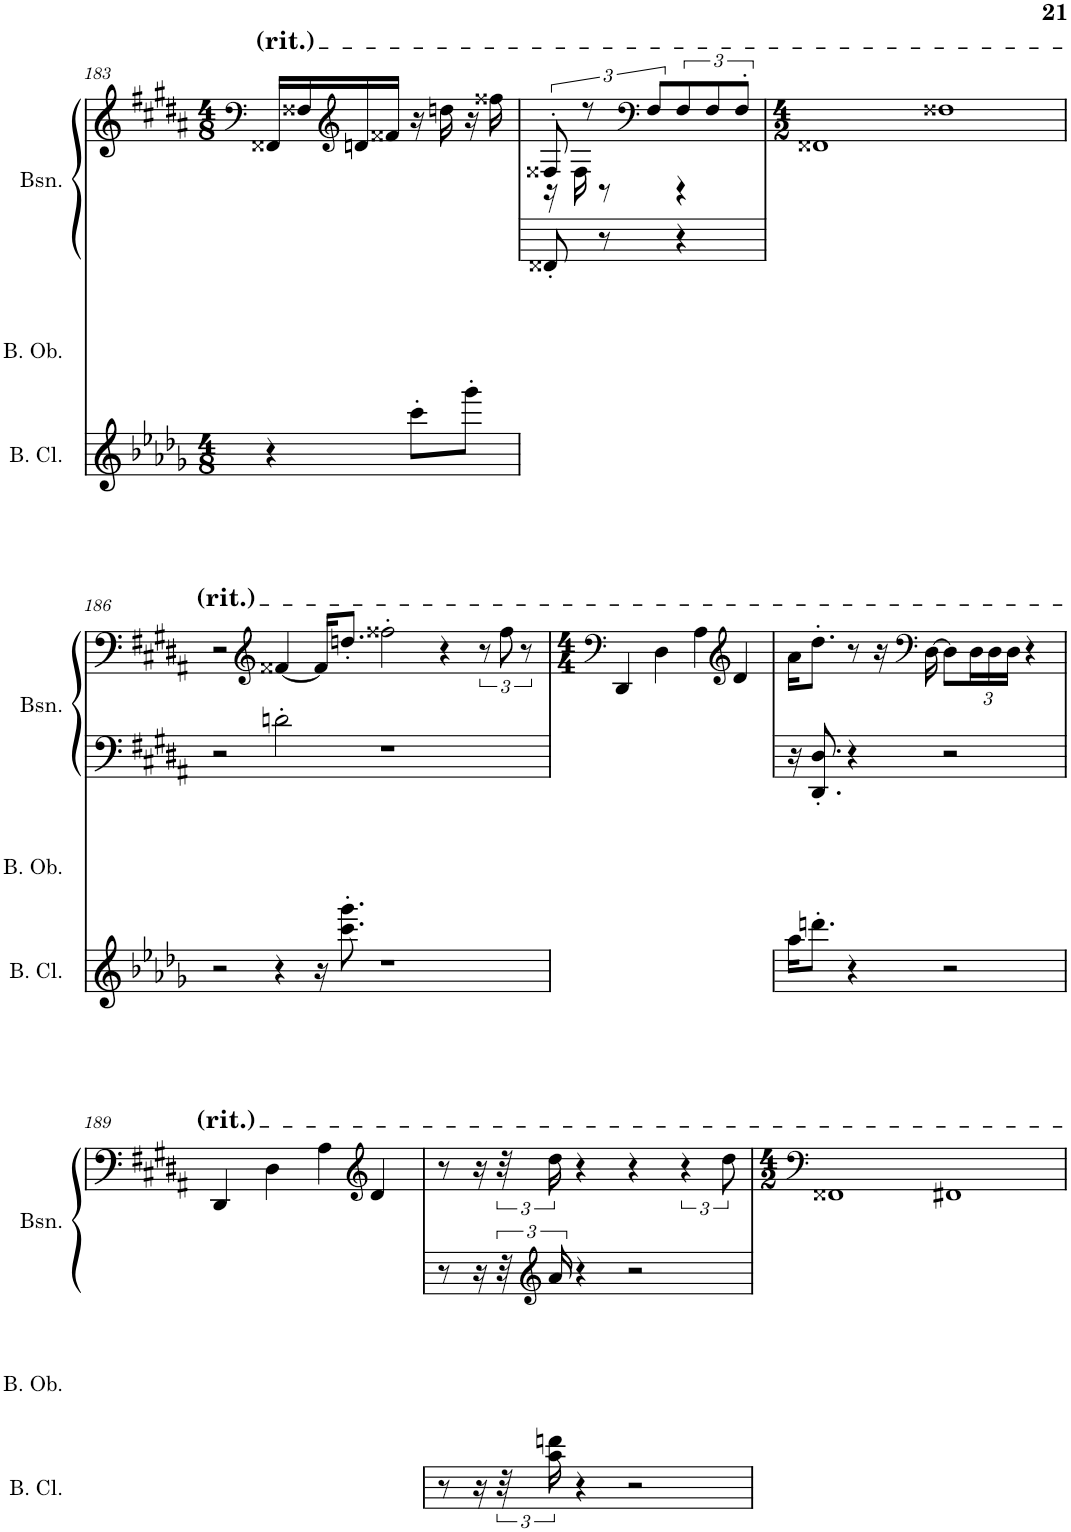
**kern	**kern	**kern	**kern
*part3	*part2	*part1	*part1
*staff4	*staff3	*staff2	*staff1
*I"Bass Clarinet	*I"Bass Oboe	*I"Bassoon	*
*I'B. Cl.	*I'B. Ob.	*I'Bsn.	*
!!LO:PB:g=z
*clefG2	*clefG2	*clefF4	*clefF4
*Trd8c14	*	*	*
*k[b-e-a-d-g-]	*k[f#c#g#d#a#]	*k[f#c#g#d#a#]	*k[f#c#g#d#a#]
*M4/8	*M4/8	*M4/8	*M4/8
=183	=183	=183	=183
4r	2r	2r	16FF##X/LL
.	.	.	16F##X/
*	*	*	*clefG2
.	.	.	16dn/
.	.	.	16f##X/JJ
8ccc'\L	.	.	16r
.	.	.	16ddn\
8ggg-'\J	.	.	16r
.	.	.	16ff##X\
=184	=184	=184	=184
*	*	*	*^
2r	2r	8FF##X'/	12F##X'/	16r
.	.	.	.	16F##\
.	.	.	12r	.
.	.	8r	.	8r
*	*	*	*clefF4	*
.	.	.	12F##/L	.
.	.	4r	12F##/	4r
.	.	.	12F##/	.
.	.	.	12F##'/J	.
*	*	*	*v	*v
=185	=185	=185	=185
*M4/2	*M4/2	*M4/2	*M4/2
0r	0r	0r	1FF##X
.	.	.	1F##X
!!LO:LB:g=z
=186	=186	=186	=186
2r	0r	2r	2r
*	*	*	*clefG2
4r	.	2dn'\	[4f##X/
16r	.	.	16f##/KL]
8.ccc\' 8.ggg-\'	.	.	8.ddn'/J
1r	.	1r	2ff##X'\
.	.	.	4r
.	.	.	12r
.	.	.	12ff##\
.	.	.	12r
=187	=187	=187	=187
*	*	*	*clefF4
*M4/4	*M4/4	*M4/4	*M4/4
1r	1r	1r	4DD#/
.	.	.	4D#\
.	.	.	4A#\
*	*	*	*clefG2
.	.	.	4d#/
=188	=188	=188	=188
16aa-\KL	1r	16r	16a#\KL
8.dddn'\J	.	8.DD#/' 8.D#/'	8.dd#'\J
4r	.	4r	8r
.	.	.	16r
*	*	*	*clefF4
.	.	.	[16D#\
2r	.	2r	8D#\L]
*	*	*	*Xbrackettup
.	.	.	24D#\L
.	.	.	24D#\
.	.	.	24D#\JJ
.	.	.	4r
!!LO:LB:g=z
=189	=189	=189	=189
1r	1r	1r	4DD#/
.	.	.	4D#\
.	.	.	4A#\
*	*	*	*clefG2
.	.	.	4d#/
=190	=190	=190	=190
8r	1r	8r	8r
16r	.	16r	16r
*	*	*	*brackettup
48r	.	48r	48r
*	*	*clefG2	*
24aa-\ 24dddn\	.	24a#/	24dd#\
4r	.	4r	4r
2r	.	2r	4r
.	.	.	6r
.	.	.	12dd#\
=191	=191	=191	=191
*	*	*	*clefF4
*M4/2	*M4/2	*M4/2	*M4/2
0r	0r	0r	1FF##X
.	.	.	1FF#X
=	=	=	=
*-	*-	*-	*-
